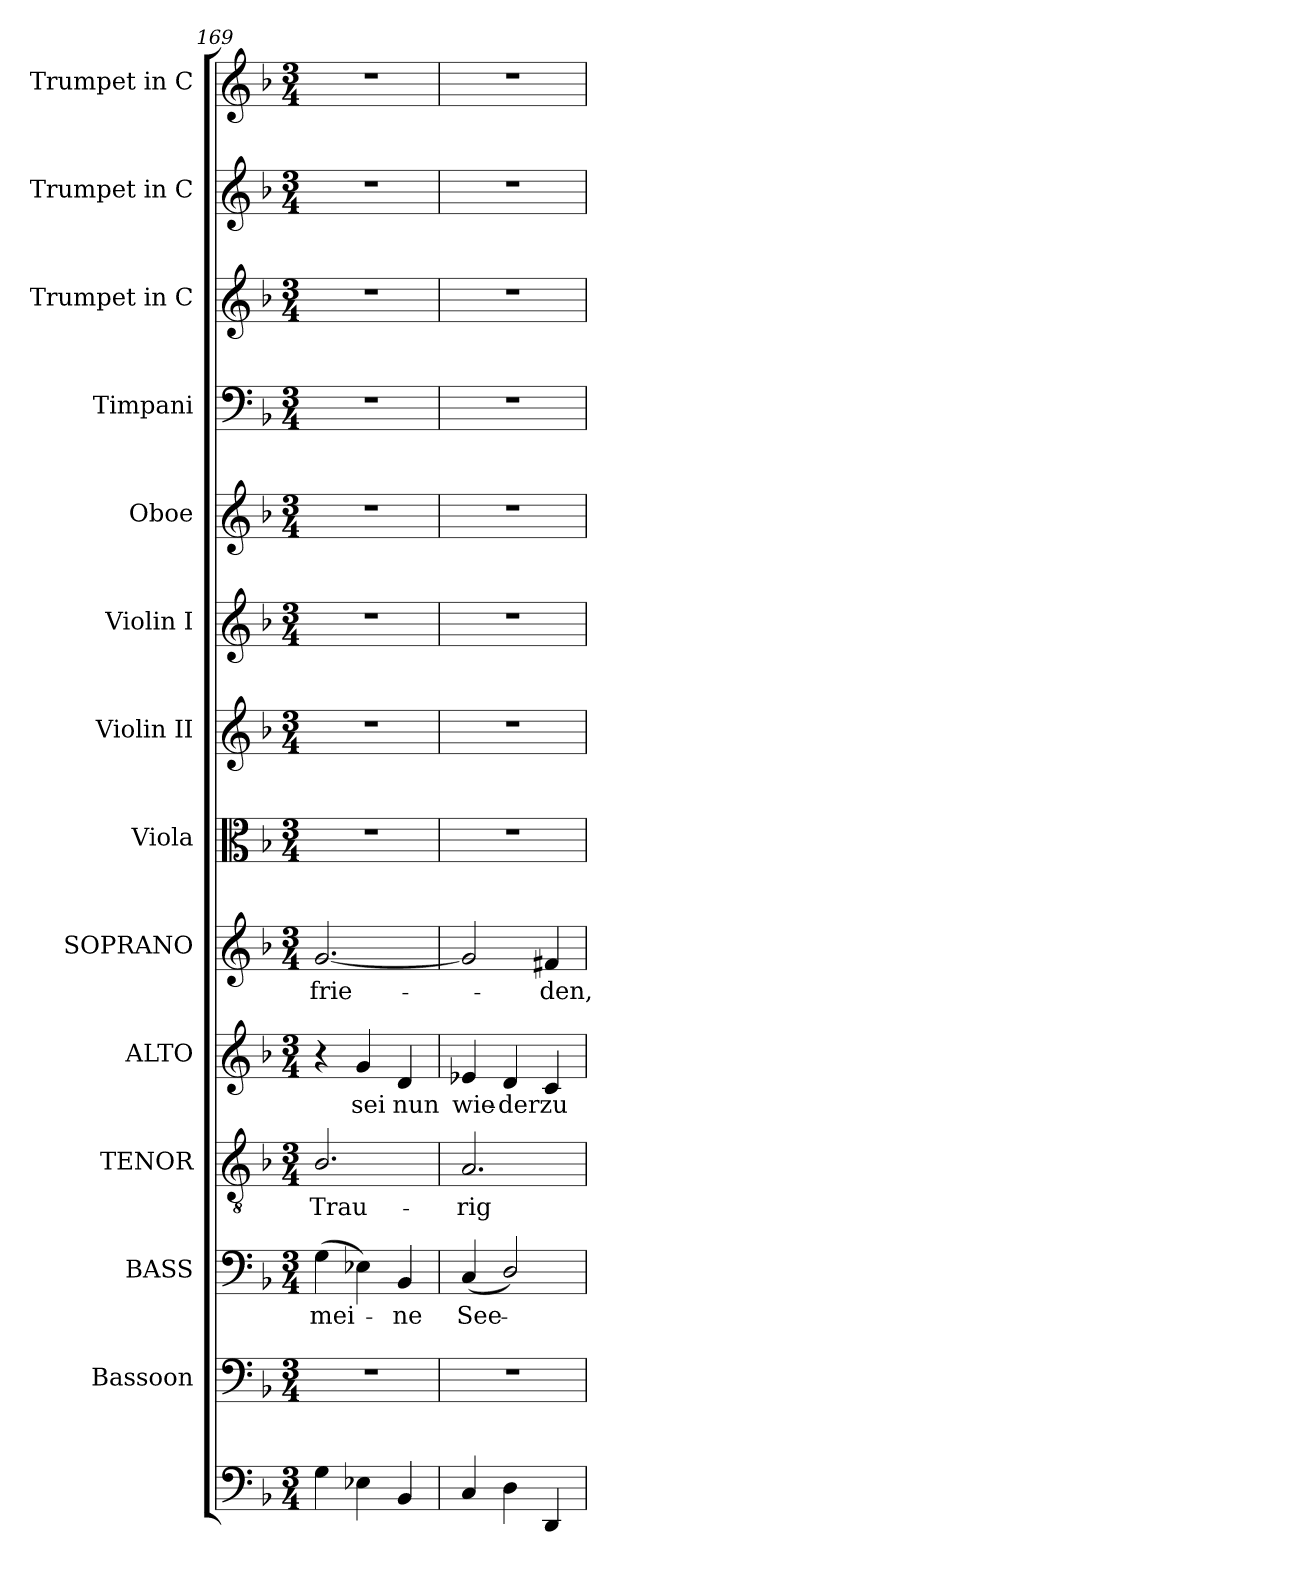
**kern	**kern	**kern	**text	**kern	**text	**kern	**text	**kern	**text	**kern	**kern	**kern	**kern	**kern	**kern	**kern	**kern
*part14	*part13	*part12	*part12	*part11	*part11	*part10	*part10	*part9	*part9	*part8	*part7	*part6	*part5	*part4	*part3	*part2	*part1
*staff14	*staff13	*staff12	*staff12	*staff11	*staff11	*staff10	*staff10	*staff9	*staff9	*staff8	*staff7	*staff6	*staff5	*staff4	*staff3	*staff2	*staff1
*	*I"Bassoon	*I"BASS	*	*I"TENOR	*	*I"ALTO	*	*I"SOPRANO	*	*I"Viola	*I"Violin II	*I"Violin I	*I"Oboe	*I"Timpani	*I"Trumpet in C	*I"Trumpet in C	*I"Trumpet in C
*	*	*	*	*	*	*I'Alto	*	*I'Soprano	*	*I'Viola	*I'Violin II	*I'Violin I	*I'Oboe	*I'Timp.	*	*	*
*clefF4	*clefF4	*clefF4	*	*clefGv2	*	*clefG2	*	*clefG2	*	*clefC3	*clefG2	*clefG2	*clefG2	*clefF4	*clefG2	*clefG2	*clefG2
*	*	*	*	*ITrd7c12	*	*	*	*	*	*	*	*	*	*	*	*	*
*k[b-]	*k[b-]	*k[b-]	*	*k[b-]	*	*k[b-]	*	*k[b-]	*	*k[b-]	*k[b-]	*k[b-]	*k[b-]	*k[b-]	*k[b-]	*k[b-]	*k[b-]
*F:	*F:	*F:	*	*F:	*	*F:	*	*F:	*	*F:	*F:	*F:	*F:	*F:	*F:	*F:	*F:
*M3/4	*M3/4	*M3/4	*	*M3/4	*	*M3/4	*	*M3/4	*	*M3/4	*M3/4	*M3/4	*M3/4	*M3/4	*M3/4	*M3/4	*M3/4
=169	=169	=169	=169	=169	=169	=169	=169	=169	=169	=169	=169	=169	=169	=169	=169	=169	=169
!	!LO:N:vis=1	!	!	!	!	!	!	!	!	!	!	!	!	!	!	!	!
!	!	!	!LO:LY:b:color=#000000	!	!	!	!	!	!	!	!	!	!	!	!	!	!
!	!	!	!	!	!LO:LY:b:color=#000000	!	!	!	!	!	!	!	!	!	!	!	!
!	!	!	!	!	!	!	!	!	!LO:LY:b:color=#000000	!LO:N:vis=1	!LO:N:vis=1	!LO:N:vis=1	!LO:N:vis=1	!LO:N:vis=1	!LO:N:vis=1	!LO:N:vis=1	!LO:N:vis=1
4Gi\	2.r	(4Gi\	mei-	2.BB-i/	Trau-	4r	.	[2.gi/	-frie-	2.r	2.r	2.r	2.r	2.r	2.r	2.r	2.r
!	!	!	!	!	!	!	!LO:LY:b:color=#000000	!	!	!	!	!	!	!	!	!	!
4E-Xi\	.	4E-Xi\)	.	.	.	4gi/	sei	.	.	.	.	.	.	.	.	.	.
!	!	!	!LO:LY:b:color=#000000	!	!	!	!	!	!	!	!	!	!	!	!	!	!
!	!	!	!	!	!	!	!LO:LY:b:color=#000000	!	!	!	!	!	!	!	!	!	!
4BB-i/	.	4BB-i/	-ne	.	.	4di/	nun	.	.	.	.	.	.	.	.	.	.
=170	=170	=170	=170	=170	=170	=170	=170	=170	=170	=170	=170	=170	=170	=170	=170	=170	=170
!	!LO:N:vis=1	!	!	!	!	!	!	!	!	!	!	!	!	!	!	!	!
!	!	!	!LO:LY:b:color=#000000	!	!	!	!	!	!	!	!	!	!	!	!	!	!
!	!	!	!	!	!LO:LY:b:color=#000000	!	!	!	!	!	!	!	!	!	!	!	!
!	!	!	!	!	!	!	!LO:LY:b:color=#000000	!	!	!LO:N:vis=1	!LO:N:vis=1	!LO:N:vis=1	!LO:N:vis=1	!LO:N:vis=1	!LO:N:vis=1	!LO:N:vis=1	!LO:N:vis=1
4Ci/	2.r	(4Ci/	See-	2.AAi/	-rig-	4e-Xi/	wie-	2gi/]	.	2.r	2.r	2.r	2.r	2.r	2.r	2.r	2.r
!	!	!	!	!	!	!	!LO:LY:b:color=#000000	!	!	!	!	!	!	!	!	!	!
4Di\	.	2Di/)	.	.	.	4di/	-der	.	.	.	.	.	.	.	.	.	.
!	!	!	!	!	!	!	!LO:LY:b:color=#000000	!	!	!	!	!	!	!	!	!	!
!	!	!	!	!	!	!	!	!	!LO:LY:b:color=#000000	!	!	!	!	!	!	!	!
4DDi/	.	.	.	.	.	4ci/	zu-	4f#Xi/	-den,	.	.	.	.	.	.	.	.
=	=	=	=	=	=	=	=	=	=	=	=	=	=	=	=	=	=
*-	*-	*-	*-	*-	*-	*-	*-	*-	*-	*-	*-	*-	*-	*-	*-	*-	*-
